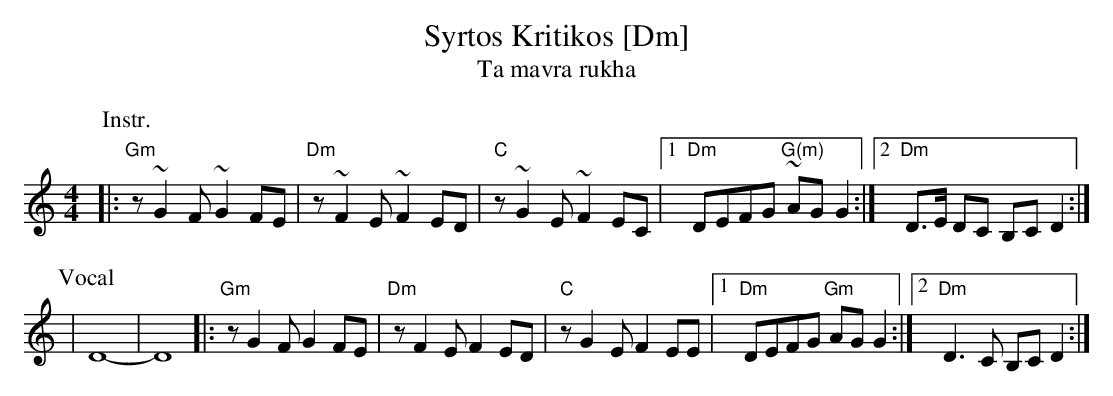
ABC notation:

X:1
T: Syrtos Kritikos [Dm]
T: Ta mavra rukha
L: 1/8
M: 4/4
K: Ddor
P: Instr.
|: "Gm"z~G2F ~G2FE | "Dm"z~F2E ~F2ED | "C"z~G2E ~F2EC |1 "Dm"DEFG "G(m)"~AGG2 :|2 "Dm"D>E DC B,CD2 :|
P: Vocal
| D8- | D8 |: "Gm"zG2F G2FE | "Dm"zF2E F2ED | "C"zG2E F2EE |1 "Dm"DEFG "Gm"AGG2 :|2 "Dm"D3C B,CD2 :|
